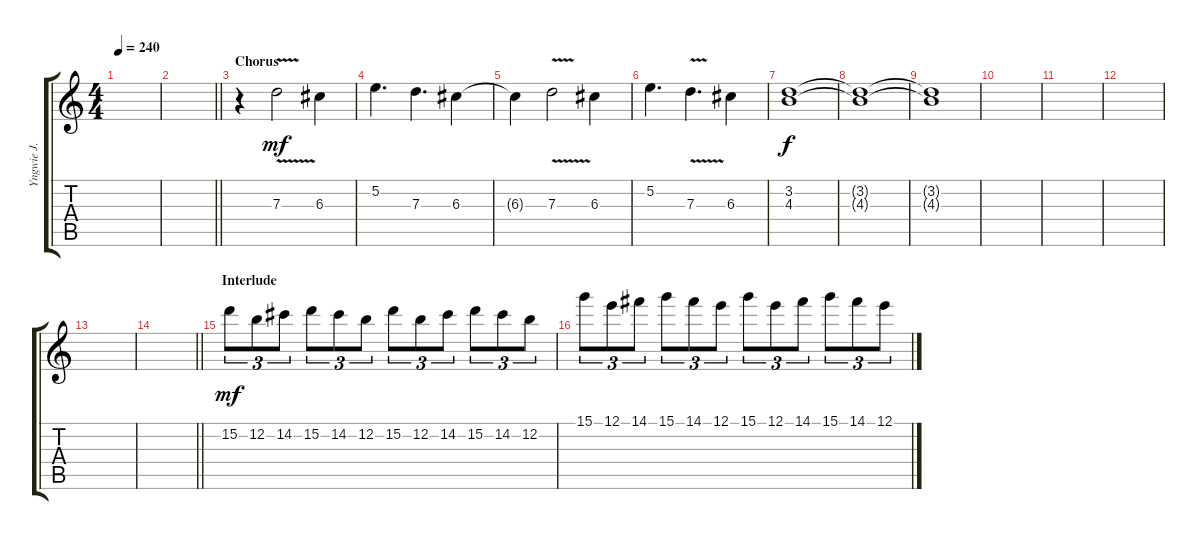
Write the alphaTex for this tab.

\track ("Yngwie J. Malmsteen (Rythm Guitar 2)" "Yngwie J. ") {instrument overdrivenguitar}
\staff {score tabs}
\tuning (E4 B3 G3 D3 A2 E2) {hide}
\ts (4 4)
\tempo 240
\clef g2
\ks c
|
\barLineRight lightlight
|
\section ("" "Chorus")
r.4 7.3{v}.2{dy mf} 6.3.4 |
5.2.4{d} 7.3.4{d} 6.3.4 |
6.3{t}.4 7.3{v}.2 6.3.4 |
5.2.4{d} 7.3{v}.4{d} 6.3.4 |
(3.2 4.3).1{dy f} |
(3.2{t} 4.3{t}).1 |
(3.2{t} 4.3{t}).1 |
|
|
|
|
\barLineRight lightlight
|
\section ("" "Interlude")
15.2.8{tu (3 2) dy mf balance 3 instrument overdrivenguitar} 12.2.8{tu (3 2)} 14.2.8{tu (3 2)} 15.2.8{tu (3 2)} 14.2.8{tu (3 2)} 12.2.8{tu (3 2)} 15.2.8{tu (3 2)} 12.2.8{tu (3 2)} 14.2.8{tu (3 2)} 15.2.8{tu (3 2)} 14.2.8{tu (3 2)} 12.2.8{tu (3 2)} |
15.1.8{tu (3 2)} 12.1.8{tu (3 2)} 14.1.8{tu (3 2)} 15.1.8{tu (3 2)} 14.1.8{tu (3 2)} 12.1.8{tu (3 2)} 15.1.8{tu (3 2)} 12.1.8{tu (3 2)} 14.1.8{tu (3 2)} 15.1.8{tu (3 2)} 14.1.8{tu (3 2)} 12.1.8{tu (3 2)}
